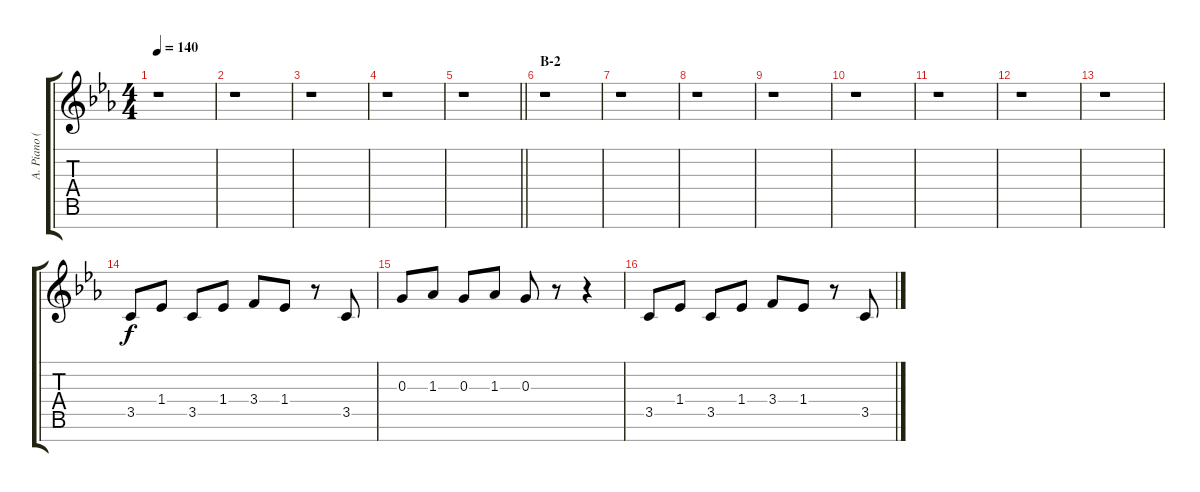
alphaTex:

\track ("A. Piano (Right Hand)" "A. Piano (") {instrument acousticgrandpiano}
\staff {score tabs}
\tuning (E5 B4 G4 D4 A3 E3 B2) {hide}
\ts (4 4)
\tempo 140
\clef g2
\ks eb
r.1{dy f} |
r.1 |
r.1 |
r.1 |
\barLineRight lightlight
r.1 |
\section ("" "B-2")
r.1 |
r.1 |
r.1 |
r.1 |
r.1 |
r.1 |
r.1 |
r.1 |
3.5.8 1.4.8 3.5.8 1.4.8 3.4.8 1.4.8 r.8 3.5.8 |
0.3.8 1.3.8 0.3.8 1.3.8 0.3.8 r.8 r.4 |
3.5.8 1.4.8 3.5.8 1.4.8 3.4.8 1.4.8 r.8 3.5.8
